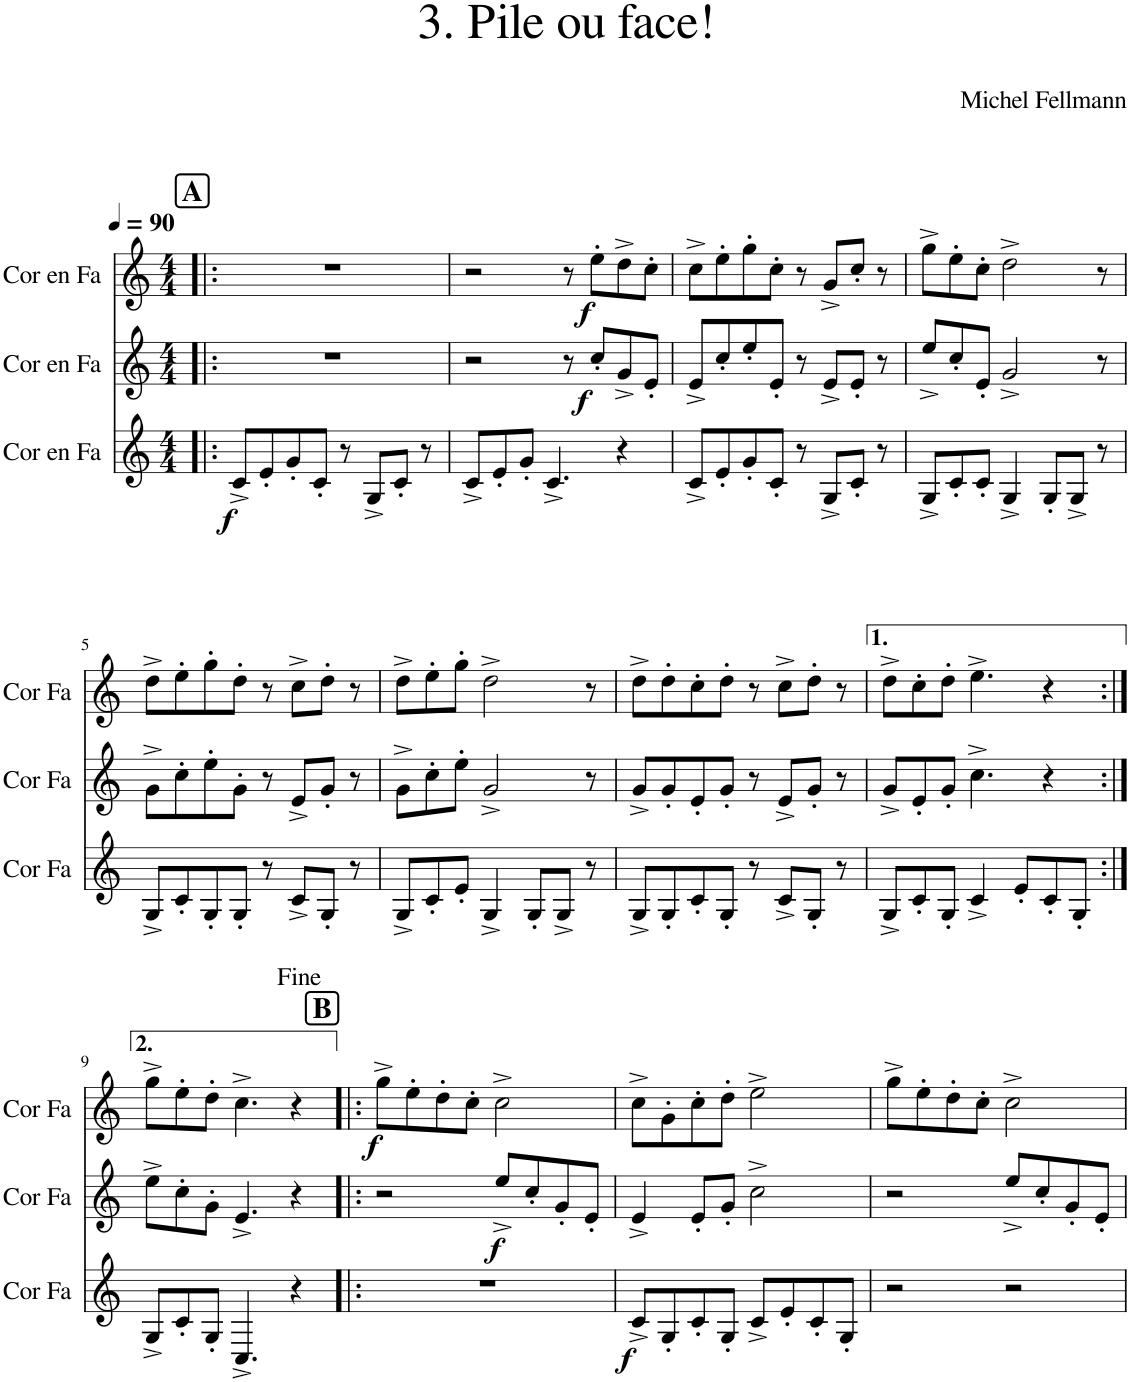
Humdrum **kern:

**kern	**dynam	**kern	**dynam	**kern	**dynam
*part3	*part3	*part2	*part2	*part1	*part1
*staff3	*staff3	*staff2	*staff2	*staff1	*staff1
*I"Cor en Fa	*	*I"Cor en Fa	*	*I"Cor en Fa	*
*I'Cor Fa	*	*I'Cor Fa	*	*I'Cor Fa	*
*clefG2	*	*clefG2	*	*clefG2	*
*Trd4c7	*	*Trd4c7	*	*Trd4c7	*
*k[]	*	*k[]	*	*k[]	*
*M4/4	*	*M4/4	*	*M4/4	*
*MM90	*	*MM90	*	*MM90	*
!!LO:REH:place=s1:a:B:cj:fs=14:t=A
=1!|:	=1!|:	=1!|:	=1!|:	=1!|:	=1!|:
!	!LO:DY:b	!	!	!	!
8c^/L	f	1r	.	1r	.
8e'/	.	.	.	.	.
8g'/	.	.	.	.	.
8c'/J	.	.	.	.	.
8r	.	.	.	.	.
8G^/L	.	.	.	.	.
8c'/J	.	.	.	.	.
8r	.	.	.	.	.
=2	=2	=2	=2	=2	=2
8c^/L	.	2r	.	2r	.
8e'/	.	.	.	.	.
8g'/J	.	.	.	.	.
4.c^/	.	.	.	.	.
!	!	!	!LO:DY:b	!	!
.	.	8r	f	8r	.
!	!	!	!	!	!LO:DY:b
.	.	8cc'/L	.	8ee'\L	f
4r	.	8g^/	.	8dd^\	.
.	.	8e'/J	.	8cc'\J	.
=3	=3	=3	=3	=3	=3
8c^/L	.	8e^/L	.	8cc^\L	.
8e'/	.	8cc'/	.	8ee'\	.
8g'/	.	8ee'/	.	8gg'\	.
8c'/J	.	8e'/J	.	8cc'\J	.
8r	.	8r	.	8r	.
8G^/L	.	8e^/L	.	8g^/L	.
8c'/J	.	8e'/J	.	8cc'/J	.
8r	.	8r	.	8r	.
=4	=4	=4	=4	=4	=4
8G^/L	.	8ee^/L	.	8gg^\L	.
8c'/	.	8cc'/	.	8ee'\	.
8c'/J	.	8e'/J	.	8cc'\J	.
4G^/	.	2g^/	.	2dd^\	.
8G'/L	.	.	.	.	.
8G^/J	.	.	.	.	.
8r	.	8r	.	8r	.
!!LO:LB:g=z
=5	=5	=5	=5	=5	=5
8G^/L	.	8g^\L	.	8dd^\L	.
8c'/	.	8cc'\	.	8ee'\	.
8G'/	.	8ee'\	.	8gg'\	.
8G'/J	.	8g'\J	.	8dd'\J	.
8r	.	8r	.	8r	.
8c^/L	.	8e^/L	.	8cc^\L	.
8G'/J	.	8g'/J	.	8dd'\J	.
8r	.	8r	.	8r	.
=6	=6	=6	=6	=6	=6
8G^/L	.	8g^\L	.	8dd^\L	.
8c'/	.	8cc'\	.	8ee'\	.
8e'/J	.	8ee'\J	.	8gg'\J	.
4G^/	.	2g^/	.	2dd^\	.
8G'/L	.	.	.	.	.
8G^/J	.	.	.	.	.
8r	.	8r	.	8r	.
=7	=7	=7	=7	=7	=7
8G^/L	.	8g^/L	.	8dd^\L	.
8G'/	.	8g'/	.	8dd'\	.
8c'/	.	8e'/	.	8cc'\	.
8G'/J	.	8g'/J	.	8dd'\J	.
8r	.	8r	.	8r	.
8c^/L	.	8e^/L	.	8cc^\L	.
8G'/J	.	8g'/J	.	8dd'\J	.
8r	.	8r	.	8r	.
=8	=8	=8	=8	=8	=8
8G^/L	.	8g^/L	.	8dd^\L	.
8c'/	.	8e'/	.	8cc'\	.
8G'/J	.	8g'/J	.	8dd'\J	.
4c^/	.	4.cc^\	.	4.ee^\	.
8e'/L	.	.	.	.	.
8c'/	.	4r	.	4r	.
8G'/J	.	.	.	.	.
!!LO:LB:g=z
=9:|!	=9:|!	=9:|!	=9:|!	=9:|!	=9:|!
8G^/L	.	8ee^\L	.	8gg^\L	.
8c'/	.	8cc'\	.	8ee'\	.
8G'/J	.	8g'\J	.	8dd'\J	.
4.C^/	.	4.e^/	.	4.cc^\	.
4r	.	4r	.	4r	.
!!LO:REH:place=s1:a:B:cj:fs=14:t=B
=10!|:	=10!|:	=10!|:	=10!|:	=10!|:	=10!|:
!	!	!	!	!	!LO:DY:b
1r	.	2r	.	8gg^\L	f
.	.	.	.	8ee'\	.
.	.	.	.	8dd'\	.
.	.	.	.	8cc'\J	.
!	!	!	!LO:DY:b	!	!
.	.	8ee^/L	f	2cc^\	.
.	.	8cc'/	.	.	.
.	.	8g'/	.	.	.
.	.	8e'/J	.	.	.
=11	=11	=11	=11	=11	=11
!	!LO:DY:b	!	!	!	!
8c^/L	f	4e^/	.	8cc^\L	.
8G'/	.	.	.	8g'\	.
8c'/	.	8e'/L	.	8cc'\	.
8G'/J	.	8g'/J	.	8dd'\J	.
8c^/L	.	2cc^\	.	2ee^\	.
8e'/	.	.	.	.	.
8c'/	.	.	.	.	.
8G'/J	.	.	.	.	.
=12	=12	=12	=12	=12	=12
2r	.	2r	.	8gg^\L	.
.	.	.	.	8ee'\	.
.	.	.	.	8dd'\	.
.	.	.	.	8cc'\J	.
2r	.	8ee^/L	.	2cc^\	.
.	.	8cc'/	.	.	.
.	.	8g'/	.	.	.
.	.	8e'/J	.	.	.
=	=	=	=	=	=
*-	*-	*-	*-	*-	*-
